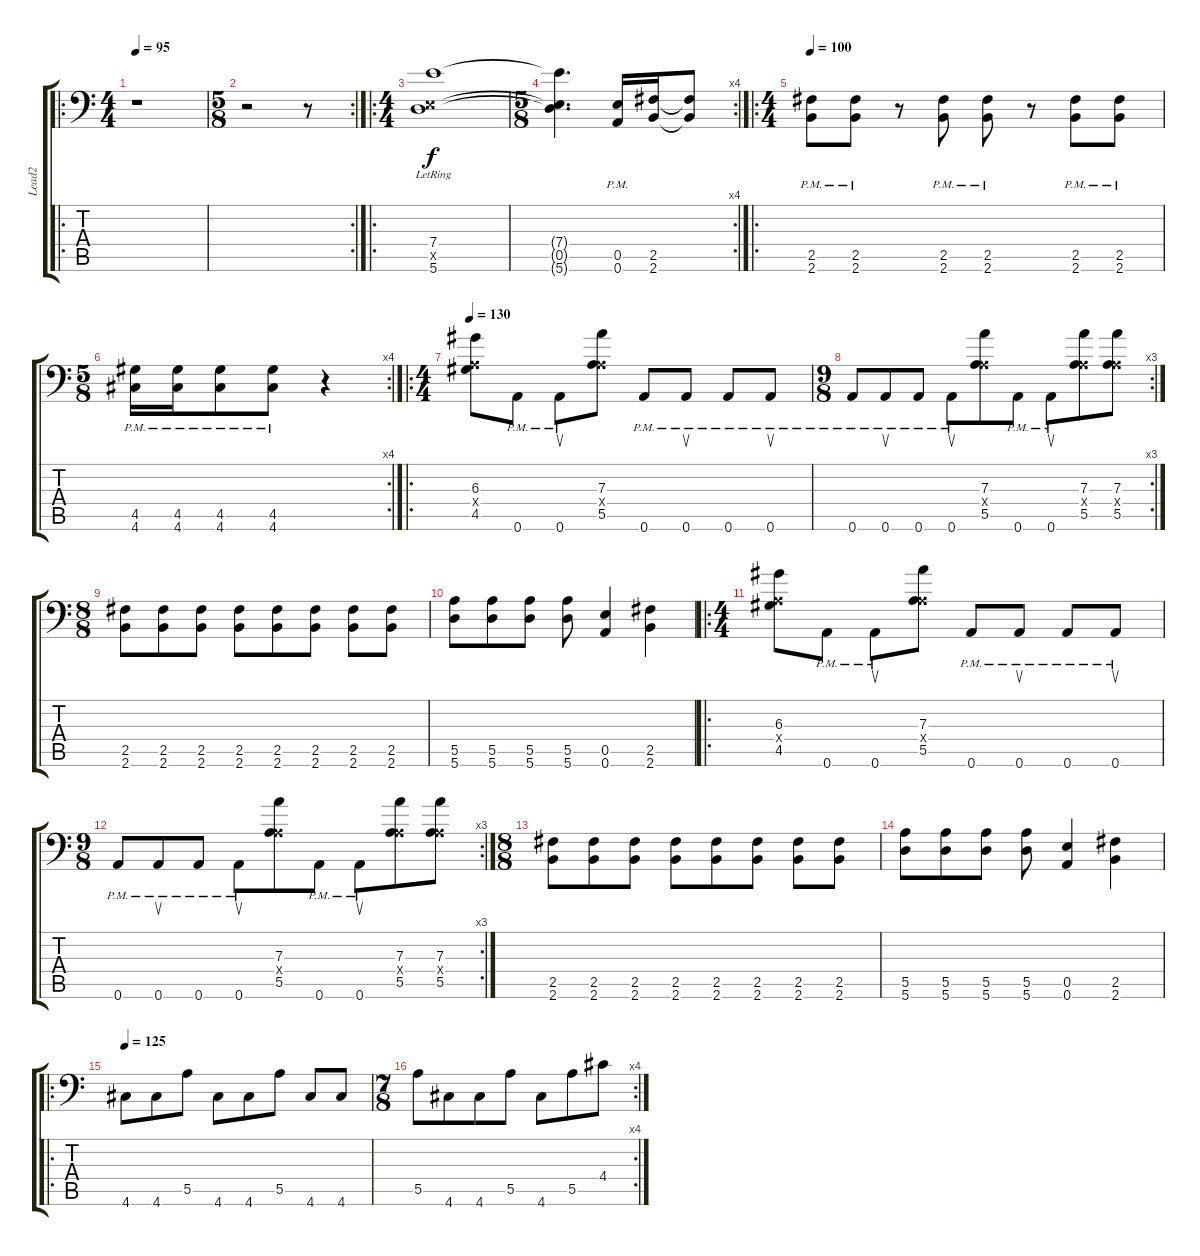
\track ("Lead2" "Lead2") {instrument overdrivenguitar}
\staff {score tabs}
\tuning (B3 Ab3 D3 A2 E2 A1) {hide}
\ro
\ts (4 4)
\tempo 95
\clef f4
\ks c
r.1{dy f instrument overdrivenguitar} |
\rc 2
\ts (5 8)
r.2 r.8 |
\ro
\ts (4 4)
(7.4{lr} 0.5{x} 5.6{lr}).1 |
\rc 4
\ts (5 8)
(7.4{t} 0.5{t} 5.6{t}).4{d} (0.5{pm} 0.6{pm}).16 (2.5 2.6).16 (2.5{t} 2.6{t}).8 |
\ro
\ts (4 4)
\tempo 100
(2.5{pm} 2.6{pm}).8 (2.5{pm} 2.6{pm}).8 r.8 (2.5{pm} 2.6{pm}).8 (2.5{pm} 2.6{pm}).8 r.8 (2.5{pm} 2.6{pm}).8 (2.5{pm} 2.6{pm}).8 |
\rc 4
\ts (5 8)
(4.5{pm} 4.6{pm}).16 (4.5{pm} 4.6{pm}).16 (4.5{pm} 4.6{pm}).8 (4.5{pm} 4.6{pm}).8 r.4 |
\ro
\ts (4 4)
\tempo 130
(6.3 0.4{x} 4.5).8 0.6{pm}.8 0.6{pm}.8{su} (7.3 0.4{x} 5.5).8 0.6{pm}.8 0.6{pm}.8{su} 0.6{pm}.8 0.6{pm}.8{su} |
\rc 3
\ts (9 8)
0.6{pm}.8 0.6{pm}.8{su} 0.6{pm}.8 0.6{pm}.8{su} (7.3 0.4{x} 5.5).8 0.6{pm}.8 0.6{pm}.8{su} (7.3 0.4{x} 5.5).8 (7.3 0.4{x} 5.5).8 |
\ts (8 8)
(2.5 2.6).8 (2.5 2.6).8 (2.5 2.6).8 (2.5 2.6).8 (2.5 2.6).8 (2.5 2.6).8 (2.5 2.6).8 (2.5 2.6).8 |
(5.5 5.6).8 (5.5 5.6).8 (5.5 5.6).8 (5.5 5.6).8 (0.5 0.6).4 (2.5 2.6).4 |
\ro
\ts (4 4)
(6.3 0.4{x} 4.5).8 0.6{pm}.8 0.6{pm}.8{su} (7.3 0.4{x} 5.5).8 0.6{pm}.8 0.6{pm}.8{su} 0.6{pm}.8 0.6{pm}.8{su} |
\rc 3
\ts (9 8)
0.6{pm}.8 0.6{pm}.8{su} 0.6{pm}.8 0.6{pm}.8{su} (7.3 0.4{x} 5.5).8 0.6{pm}.8 0.6{pm}.8{su} (7.3 0.4{x} 5.5).8 (7.3 0.4{x} 5.5).8 |
\ts (8 8)
(2.5 2.6).8 (2.5 2.6).8 (2.5 2.6).8 (2.5 2.6).8 (2.5 2.6).8 (2.5 2.6).8 (2.5 2.6).8 (2.5 2.6).8 |
(5.5 5.6).8 (5.5 5.6).8 (5.5 5.6).8 (5.5 5.6).8 (0.5 0.6).4 (2.5 2.6).4 |
\ro
\tempo 125
4.6.8 4.6.8 5.5.8 4.6.8 4.6.8 5.5.8 4.6.8 4.6.8 |
\rc 4
\ts (7 8)
5.5.8 4.6.8 4.6.8 5.5.8 4.6.8 5.5.8 4.4.8
